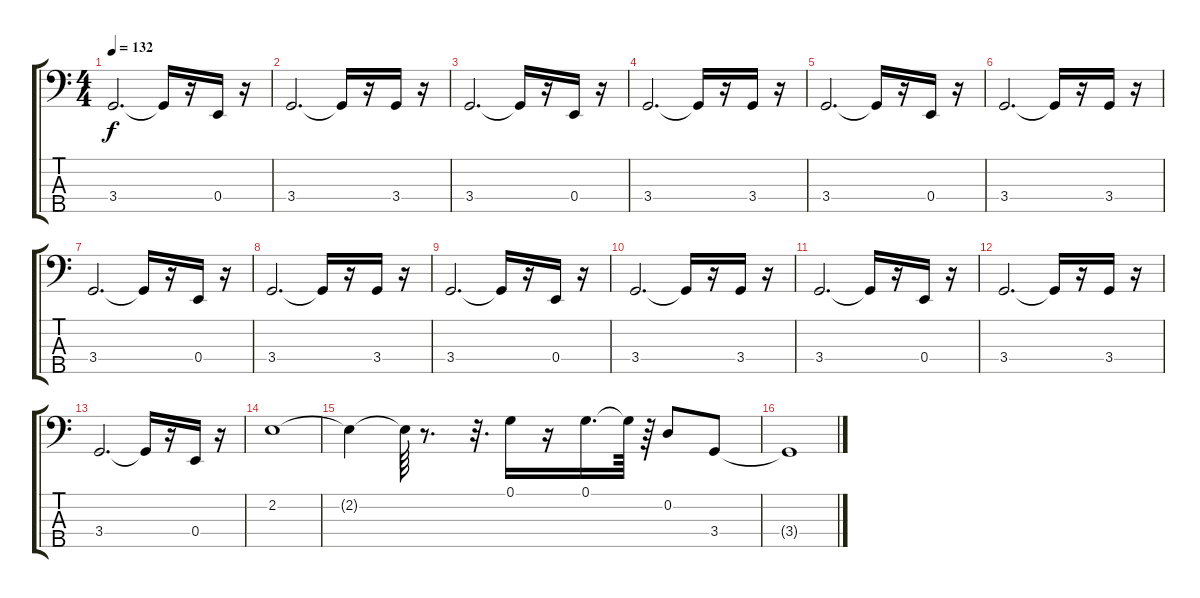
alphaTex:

\track "" {instrument electricbassfinger}
\staff {score tabs}
\tuning (G2 D2 A1 E1 B0) {hide}
\ts (4 4)
\tempo 132
\clef f4
\ks c
3.4.2{d dy f} 3.4{t}.16 r.16 0.4.16 r.16 |
3.4.2{d} 3.4{t}.16 r.16 3.4.16 r.16 |
3.4.2{d} 3.4{t}.16 r.16 0.4.16 r.16 |
3.4.2{d} 3.4{t}.16 r.16 3.4.16 r.16 |
3.4.2{d} 3.4{t}.16 r.16 0.4.16 r.16 |
3.4.2{d} 3.4{t}.16 r.16 3.4.16 r.16 |
3.4.2{d} 3.4{t}.16 r.16 0.4.16 r.16 |
3.4.2{d} 3.4{t}.16 r.16 3.4.16 r.16 |
3.4.2{d} 3.4{t}.16 r.16 0.4.16 r.16 |
3.4.2{d} 3.4{t}.16 r.16 3.4.16 r.16 |
3.4.2{d} 3.4{t}.16 r.16 0.4.16 r.16 |
3.4.2{d} 3.4{t}.16 r.16 3.4.16 r.16 |
3.4.2{d} 3.4{t}.16 r.16 0.4.16 r.16 |
2.2.1 |
2.2{t}.4 2.2{t}.64 r.8{d} r.32{d} 0.1.16 r.16 0.1.16{d} 0.1{t}.64 r.64 0.2.8 3.4.8 |
3.4{t}.1
